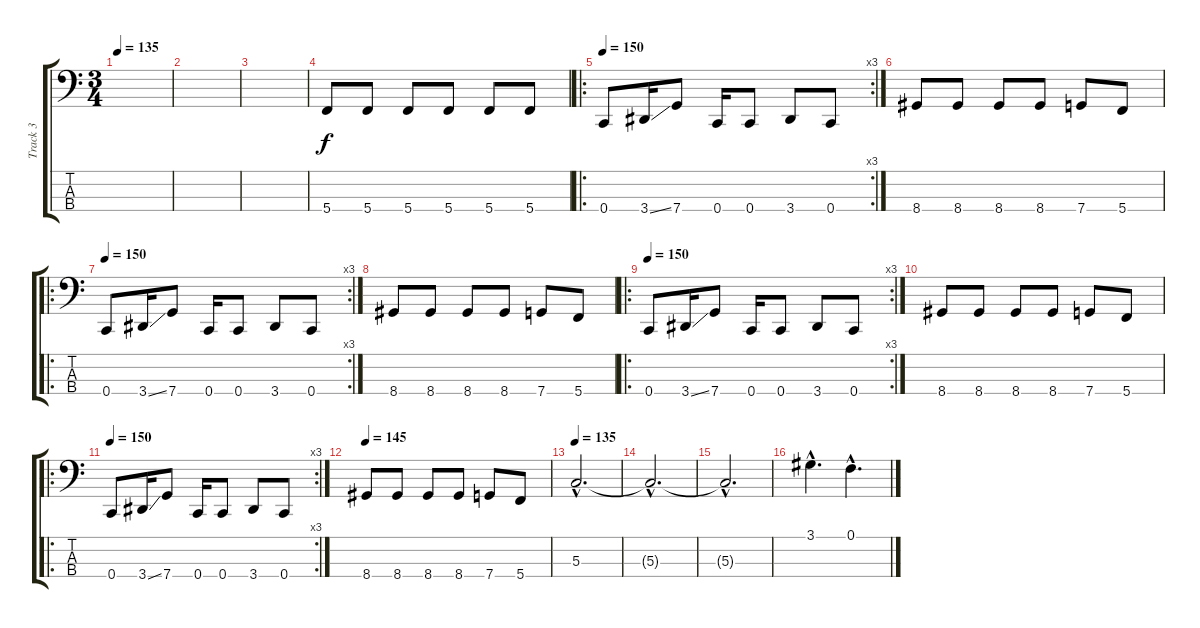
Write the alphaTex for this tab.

\track ("Track 3" "Track 3") {instrument electricbassfinger}
\staff {score tabs}
\tuning (F2 C2 G1 C1) {hide}
\ts (3 4)
\tempo 135
\clef f4
\ks c
|
|
|
5.4.8 5.4.8 5.4.8 5.4.8 5.4.8 5.4.8 |
\ro
\rc 3
\tempo 150
0.4.8 3.4{ss}.16 7.4.8 0.4.16 0.4.8 3.4.8 0.4.8 |
8.4.8 8.4.8 8.4.8 8.4.8 7.4.8 5.4.8 |
\ro
\rc 3
\tempo 150
0.4.8 3.4{ss}.16 7.4.8 0.4.16 0.4.8 3.4.8 0.4.8 |
8.4.8 8.4.8 8.4.8 8.4.8 7.4.8 5.4.8 |
\ro
\rc 3
\tempo 150
0.4.8 3.4{ss}.16 7.4.8 0.4.16 0.4.8 3.4.8 0.4.8 |
8.4.8 8.4.8 8.4.8 8.4.8 7.4.8 5.4.8 |
\ro
\rc 3
\tempo 150
0.4.8 3.4{ss}.16 7.4.8 0.4.16 0.4.8 3.4.8 0.4.8 |
\tempo 145
8.4.8 8.4.8 8.4.8 8.4.8 7.4.8 5.4.8 |
\tempo 135
5.3{hac}.2{d} |
5.3{hac t}.2{d} |
5.3{hac t}.2{d} |
3.1{hac}.4{d} 0.1{hac}.4{d}
